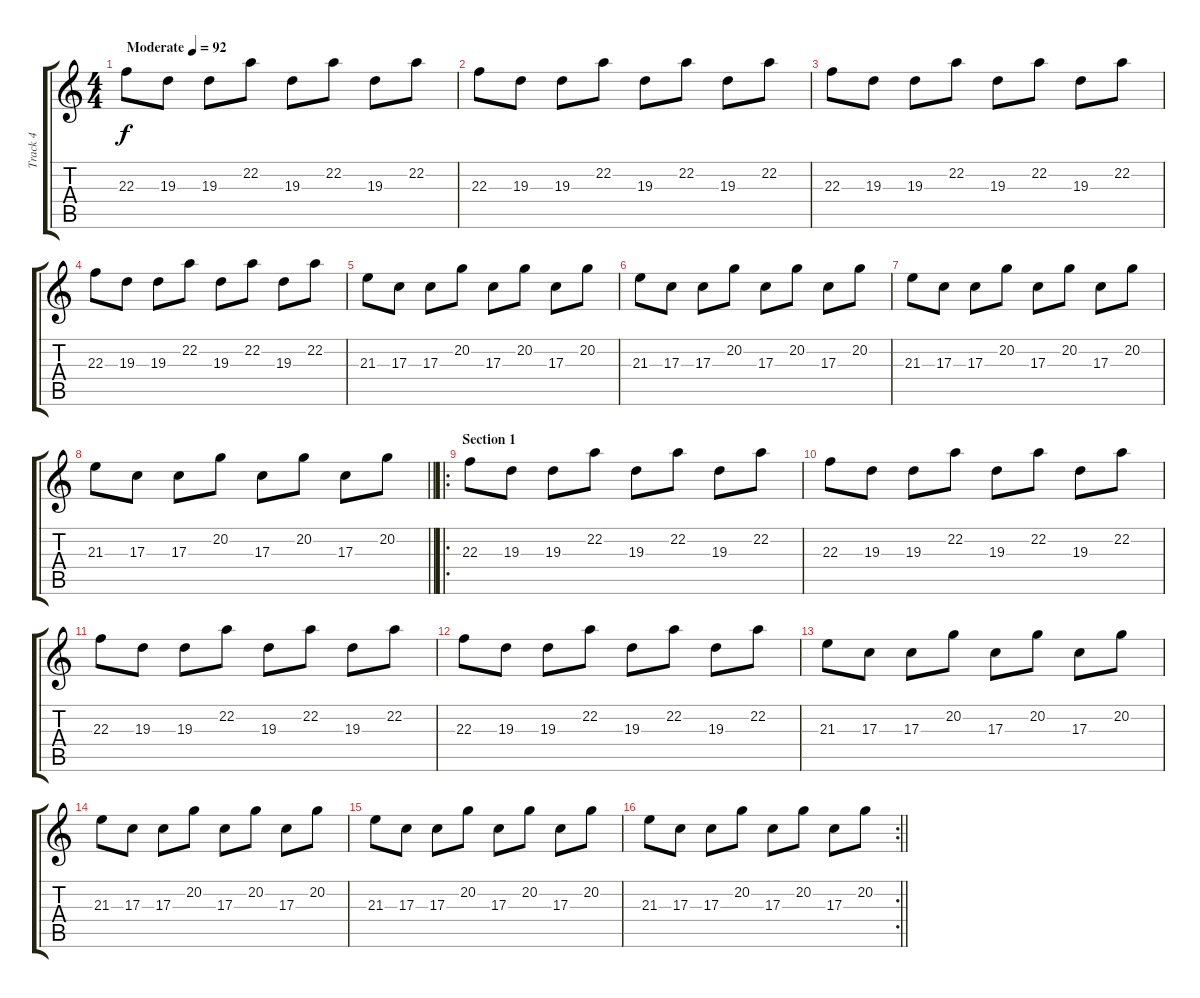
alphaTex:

\track ("Track 4" "Track 4") {instrument fx5brightness}
\staff {score tabs}
\tuning (E4 B3 G3 D3 A2 E2) {hide}
\ts (4 4)
\tempo (92 "Moderate")
\clef g2
\ks c
22.3.8{dy f volume 0 instrument fx5brightness} 19.3.8 19.3.8{volume 8} 22.2.8 19.3.8 22.2.8 19.3.8 22.2.8 |
22.3.8 19.3.8 19.3.8 22.2.8 19.3.8 22.2.8 19.3.8 22.2.8 |
22.3.8 19.3.8 19.3.8 22.2.8 19.3.8 22.2.8 19.3.8 22.2.8 |
22.3.8 19.3.8 19.3.8 22.2.8 19.3.8 22.2.8 19.3.8 22.2.8 |
21.3.8 17.3.8 17.3.8 20.2.8 17.3.8 20.2.8 17.3.8 20.2.8 |
21.3.8 17.3.8 17.3.8 20.2.8 17.3.8 20.2.8 17.3.8 20.2.8 |
21.3.8 17.3.8 17.3.8 20.2.8 17.3.8 20.2.8 17.3.8 20.2.8 |
\barLineRight lightlight
21.3.8 17.3.8 17.3.8 20.2.8 17.3.8 20.2.8 17.3.8 20.2.8 |
\ro
\section ("" "Section 1")
22.3.8 19.3.8 19.3.8 22.2.8 19.3.8 22.2.8 19.3.8 22.2.8 |
22.3.8 19.3.8 19.3.8 22.2.8 19.3.8 22.2.8 19.3.8 22.2.8 |
22.3.8 19.3.8 19.3.8 22.2.8 19.3.8 22.2.8 19.3.8 22.2.8 |
22.3.8 19.3.8 19.3.8 22.2.8 19.3.8 22.2.8 19.3.8 22.2.8 |
21.3.8 17.3.8 17.3.8 20.2.8 17.3.8 20.2.8 17.3.8 20.2.8 |
21.3.8 17.3.8 17.3.8 20.2.8 17.3.8 20.2.8 17.3.8 20.2.8 |
21.3.8 17.3.8 17.3.8 20.2.8 17.3.8 20.2.8 17.3.8 20.2.8 |
\rc 2
\barLineRight lightlight
21.3.8 17.3.8 17.3.8 20.2.8 17.3.8 20.2.8 17.3.8 20.2.8
